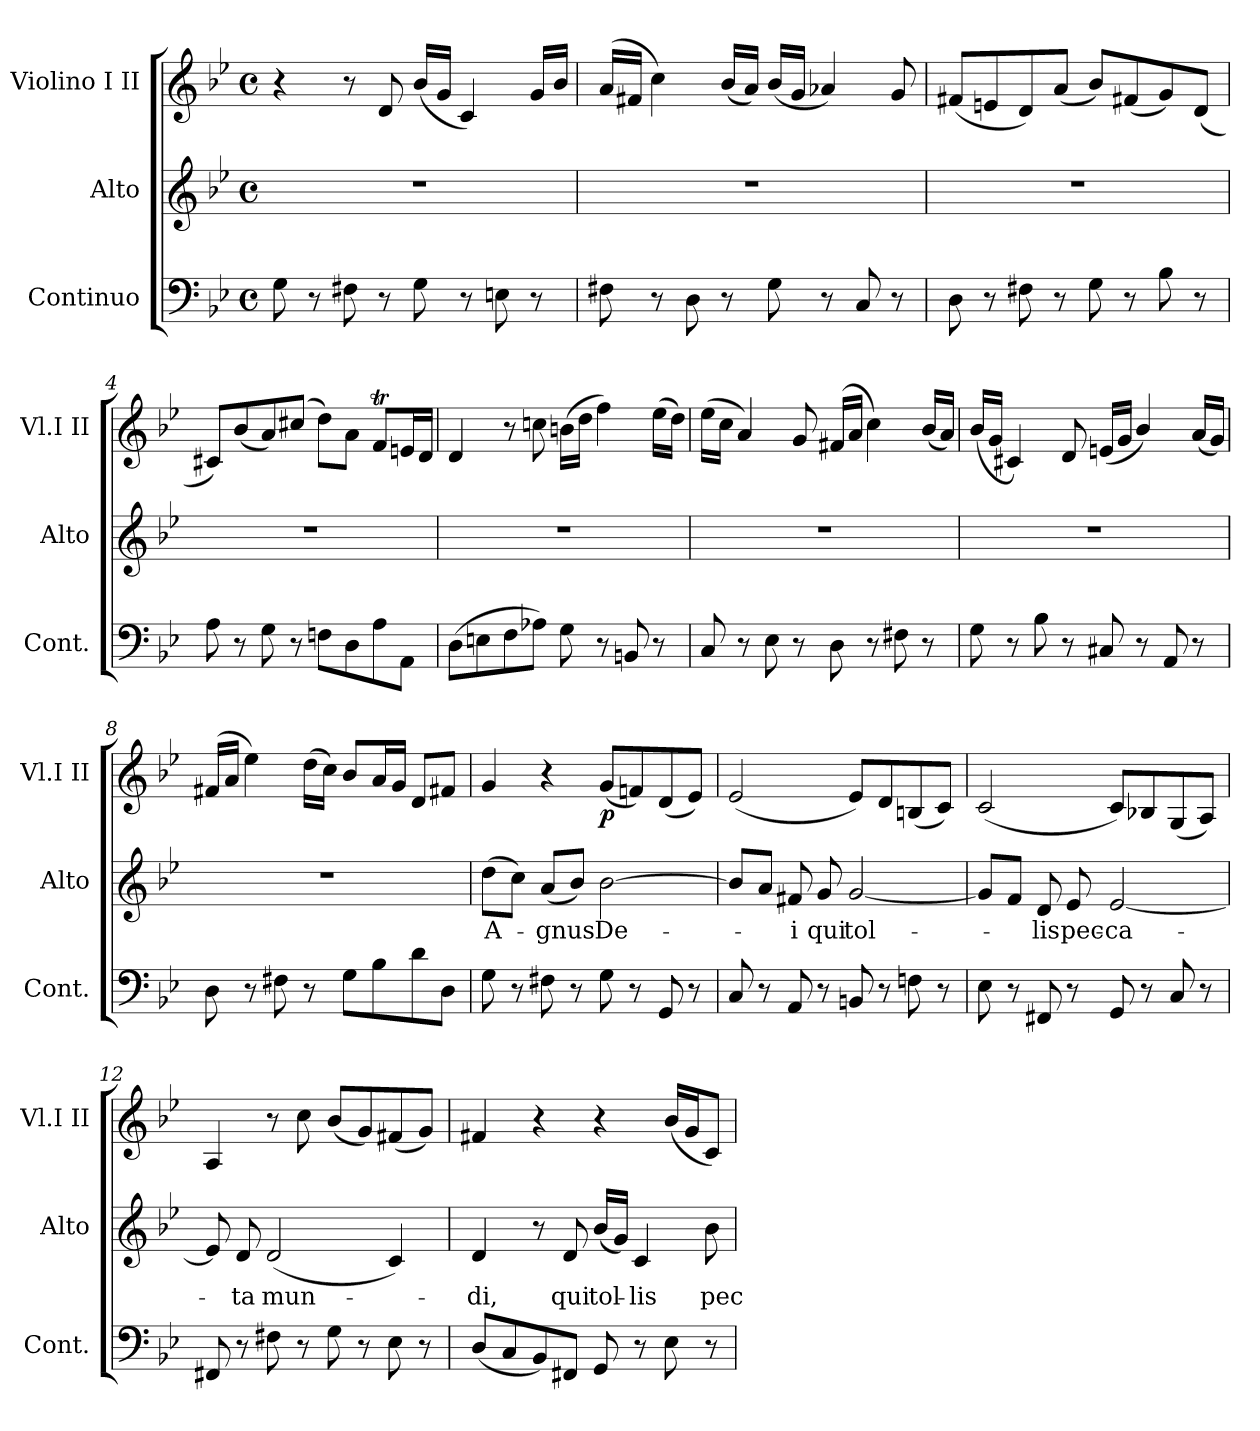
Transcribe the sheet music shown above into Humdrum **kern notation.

**kern	**kern	**text	**kern	**dynam
*part3	*part2	*part2	*part1	*part1
*staff3	*staff2	*staff2	*staff1	*staff1
*I"Continuo	*I"Alto	*	*I"Violino I II	*
*I'Cont.	*I'Alto	*	*I'Vl.I II	*
*clefF4	*clefG2	*	*clefG2	*
*k[b-e-]	*k[b-e-]	*	*k[b-e-]	*
*B-:	*B-:	*	*B-:	*
*M4/4	*M4/4	*	*M4/4	*
*met(c)	*met(c)	*	*met(c)	*
=1	=1	=1	=1	=1
8G\	1r	.	4r	.
8r	.	.	.	.
8F#X\	.	.	8r	.
8r	.	.	8d/	.
8G\	.	.	(<16b-/LL	.
.	.	.	16g/JJ	.
8r	.	.	4c/)	.
8En\	.	.	.	.
8r	.	.	16g/LL	.
.	.	.	16b-/JJ	.
=2	=2	=2	=2	=2
8F#X\	1r	.	(>16a/LL	.
.	.	.	16f#X/JJ	.
8r	.	.	4cc\)	.
8D\	.	.	.	.
8r	.	.	(<16b-/LL	.
.	.	.	16a/JJ)	.
8G\	.	.	(<16b-/LL	.
.	.	.	16g/JJ	.
8r	.	.	4a-X/)	.
8C/	.	.	.	.
8r	.	.	8g/	.
=3	=3	=3	=3	=3
8D\	1r	.	(<8f#X/L	.
8r	.	.	8en/	.
8F#X\	.	.	8d/)	.
8r	.	.	(<8a/J	.
8G\	.	.	8b-/L)	.
8r	.	.	(<8f#X/	.
8B-\	.	.	8g/)	.
8r	.	.	(<8d/J	.
=4	=4	=4	=4	=4
8A\	1r	.	8c#X/L)	.
8r	.	.	(<8b-/	.
8G\	.	.	8a/)	.
8r	.	.	(>8cc#X/J	.
8Fn\L	.	.	8dd\L)	.
8D\	.	.	8a\J	.
8A\	.	.	8fT/L	.
8AA\J	.	.	16en/L	.
.	.	.	16d/JJ	.
!!LO:LB:g=z
=5	=5	=5	=5	=5
(>8D\L	1r	.	4d/	.
8En\	.	.	.	.
8F\	.	.	8r	.
8A-X\J)	.	.	8ccn\	.
8G\	.	.	(>16bn\LL	.
.	.	.	16dd\JJ	.
8r	.	.	4ff\)	.
8BBn/	.	.	.	.
8r	.	.	(>16ee-\LL	.
.	.	.	16dd\JJ)	.
=6	=6	=6	=6	=6
8C/	1r	.	(>16ee-\LL	.
.	.	.	16cc\JJ	.
8r	.	.	4a/)	.
8E-\	.	.	.	.
8r	.	.	8g/	.
8D\	.	.	(>16f#X/LL	.
.	.	.	16a/JJ	.
8r	.	.	4cc\)	.
8F#X\	.	.	.	.
8r	.	.	(<16b-/LL	.
.	.	.	16a/JJ)	.
=7	=7	=7	=7	=7
8G\	1r	.	(<16b-/LL	.
.	.	.	16g/JJ	.
8r	.	.	4c#X/)	.
8B-\	.	.	.	.
8r	.	.	8d/	.
8C#X/	.	.	(>16en/LL	.
.	.	.	16g/JJ	.
8r	.	.	4b-/)	.
8AA/	.	.	.	.
8r	.	.	(<16a/LL	.
.	.	.	16g/JJ)	.
=8	=8	=8	=8	=8
8D\	1r	.	(>16f#X/LL	.
.	.	.	16a/JJ	.
8r	.	.	4ee-\)	.
8F#X\	.	.	.	.
8r	.	.	(>16dd\LL	.
.	.	.	16cc\JJ)	.
8G\L	.	.	8b-/L	.
8B-\	.	.	16a/L	.
.	.	.	16g/JJ	.
8d\	.	.	8d/L	.
8D\J	.	.	8f#X/J	.
!!LO:LB:g=z
=9	=9	=9	=9	=9
!	!	!LO:LY:b	!	!
8G\	(>8dd\L	A-	4g/	.
8r	8cc\J)	.	.	.
!	!	!LO:LY:b	!	!
8F#X\	(<8a/L	-gnus	4r	.
8r	8b-/J)	.	.	.
!	!	!LO:LY:b	!	!LO:DY:b
8G\	[2b-\	De-	(<8g/L	p
8r	.	.	8fn/)	.
8GG/	.	.	(<8d/	.
8r	.	.	8e-/J)	.
=10	=10	=10	=10	=10
8C/	8b-/L]	.	(<2e-/	.
8r	8a/J	.	.	.
!	!	!LO:LY:b	!	!
8AA/	8f#X/	-i	.	.
!	!	!LO:LY:b	!	!
8r	8g/	qui	.	.
!	!	!LO:LY:b	!	!
8BBn/	[2g/	tol-	8e-/L)	.
8r	.	.	8d/	.
8Fn\	.	.	(<8Bn/	.
8r	.	.	8c/J)	.
=11	=11	=11	=11	=11
8E-\	8g/L]	.	(<2c/	.
8r	8f/J	.	.	.
!	!	!LO:LY:b	!	!
8FF#X/	8d/	-lis	.	.
!	!	!LO:LY:b	!	!
8r	8e-/	pec-	.	.
!	!	!LO:LY:b	!	!
8GG/	[2e-/	-ca-	8c/L)	.
8r	.	.	8B-X/	.
8C/	.	.	(<8G/	.
8r	.	.	8A/J)	.
=12	=12	=12	=12	=12
8FF#X/	8e-/]	.	4A/	.
!	!	!LO:LY:b	!	!
8r	8d/	-ta	.	.
!	!	!LO:LY:b	!	!
8F#X\	(<2d/	mun-	8r	.
8r	.	.	8cc\	.
8G\	.	.	(<8b-/L	.
8r	.	.	8g/)	.
8E-\	4c/)	.	(<8f#X/	.
8r	.	.	8g/J)	.
!!LO:LB:g=z
=13	=13	=13	=13	=13
!	!	!LO:LY:b	!	!
(<8D/L	4d/	-di,	4f#X/	.
8C/	.	.	.	.
8BB-/)	8r	.	4r	.
!	!	!LO:LY:b	!	!
8FF#X/J	8d/	qui	.	.
!	!	!LO:LY:b	!	!
8GG/	(<16b-/LL	tol-	4r	.
.	16g/JJ)	.	.	.
!	!	!LO:LY:b	!	!
8r	4c/	-lis	.	.
8E-\	.	.	(<16b-/LL	.
.	.	.	16g/J	.
!	!	!LO:LY:b	!	!
8r	8b-\	pec-	8c/J)	.
=	=	=	=	=
*-	*-	*-	*-	*-
